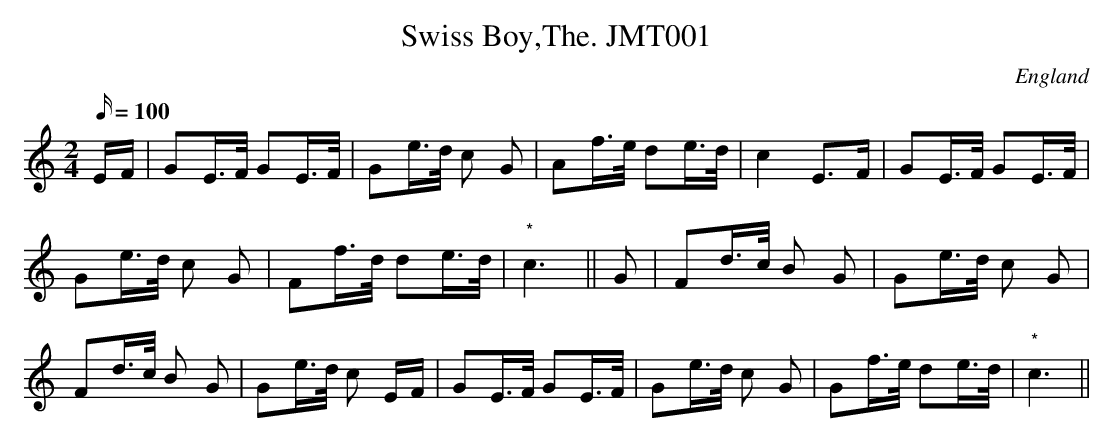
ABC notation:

X:1
T:Swiss Boy,The. JMT001
M:2/4
L:1/16
Q:100
O:England
K:C
EF | G2E>F G2E>F | G2e>d c2 G2 | A2f>e d2e>d | c4 E3F |  G2E>F G2E>F |!
G2e>d c2 G2 | F2f>d d2e>d | "*"c6 ||
G2 | F2d>c B2 G2 | G2e>d c2 G2 |!
F2d>c B2 G2 | G2e>d c2 EF | G2E>F G2E>F
| G2e>d c2 G2 | G2f>e d2e>d |"*" c6||
